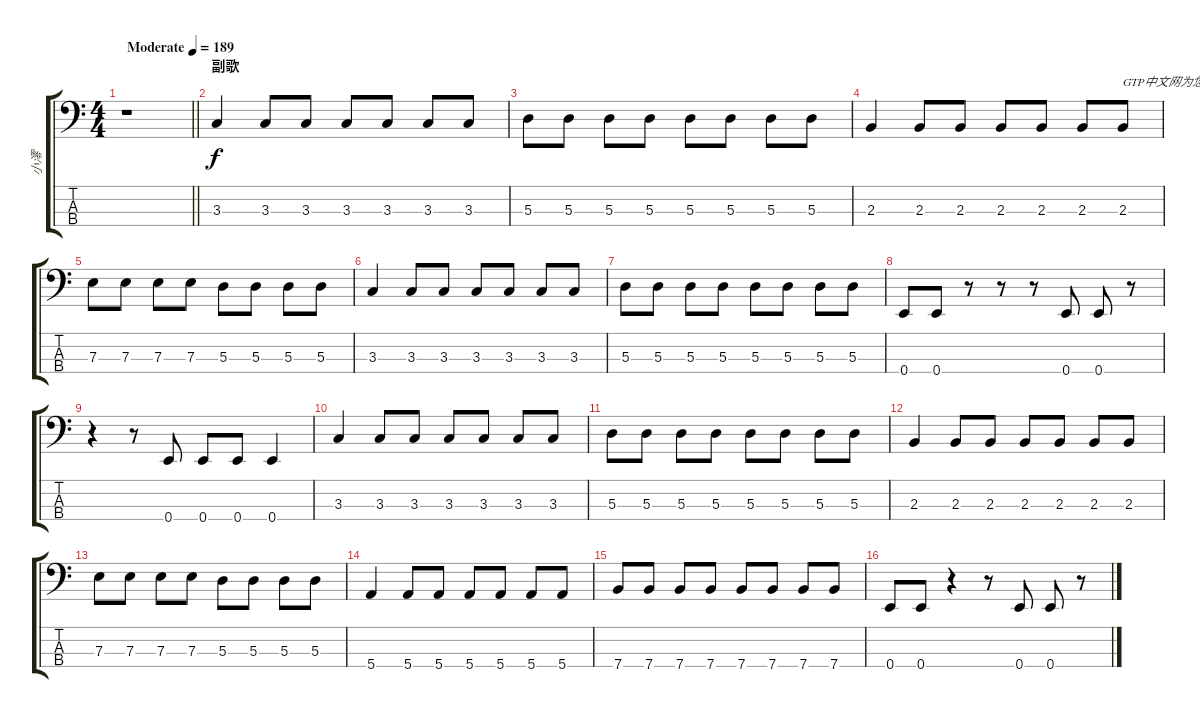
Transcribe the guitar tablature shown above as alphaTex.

\track ("小澪" "小澪") {instrument electricbassfinger}
\staff {score tabs}
\tuning (G2 D2 A1 E1) {hide}
\ts (4 4)
\tempo (189 "Moderate")
\clef f4
\barLineRight lightlight
\ks c
r.1{dy f instrument electricbassfinger} |
\section ("" "副歌")
3.3.4 3.3.8 3.3.8 3.3.8 3.3.8 3.3.8 3.3.8 |
5.3.8 5.3.8 5.3.8 5.3.8 5.3.8 5.3.8 5.3.8 5.3.8 |
2.3.4 2.3.8 2.3.8 2.3.8 2.3.8 2.3.8 2.3.8{txt "GTP中文网为您提供优秀的谱子"} |
7.3.8 7.3.8 7.3.8 7.3.8 5.3.8 5.3.8 5.3.8 5.3.8 |
3.3.4 3.3.8 3.3.8 3.3.8 3.3.8 3.3.8 3.3.8 |
5.3.8 5.3.8 5.3.8 5.3.8 5.3.8 5.3.8 5.3.8 5.3.8 |
0.4.8 0.4.8 r.8 r.8 r.8 0.4.8 0.4.8 r.8 |
r.4 r.8 0.4.8 0.4.8 0.4.8 0.4.4 |
3.3.4 3.3.8 3.3.8 3.3.8 3.3.8 3.3.8 3.3.8 |
5.3.8 5.3.8 5.3.8 5.3.8 5.3.8 5.3.8 5.3.8 5.3.8 |
2.3.4 2.3.8 2.3.8 2.3.8 2.3.8 2.3.8 2.3.8 |
7.3.8 7.3.8 7.3.8 7.3.8 5.3.8 5.3.8 5.3.8 5.3.8 |
5.4.4 5.4.8 5.4.8 5.4.8 5.4.8 5.4.8 5.4.8 |
7.4.8 7.4.8 7.4.8 7.4.8 7.4.8 7.4.8 7.4.8 7.4.8 |
0.4.8 0.4.8 r.4 r.8 0.4.8 0.4.8 r.8
